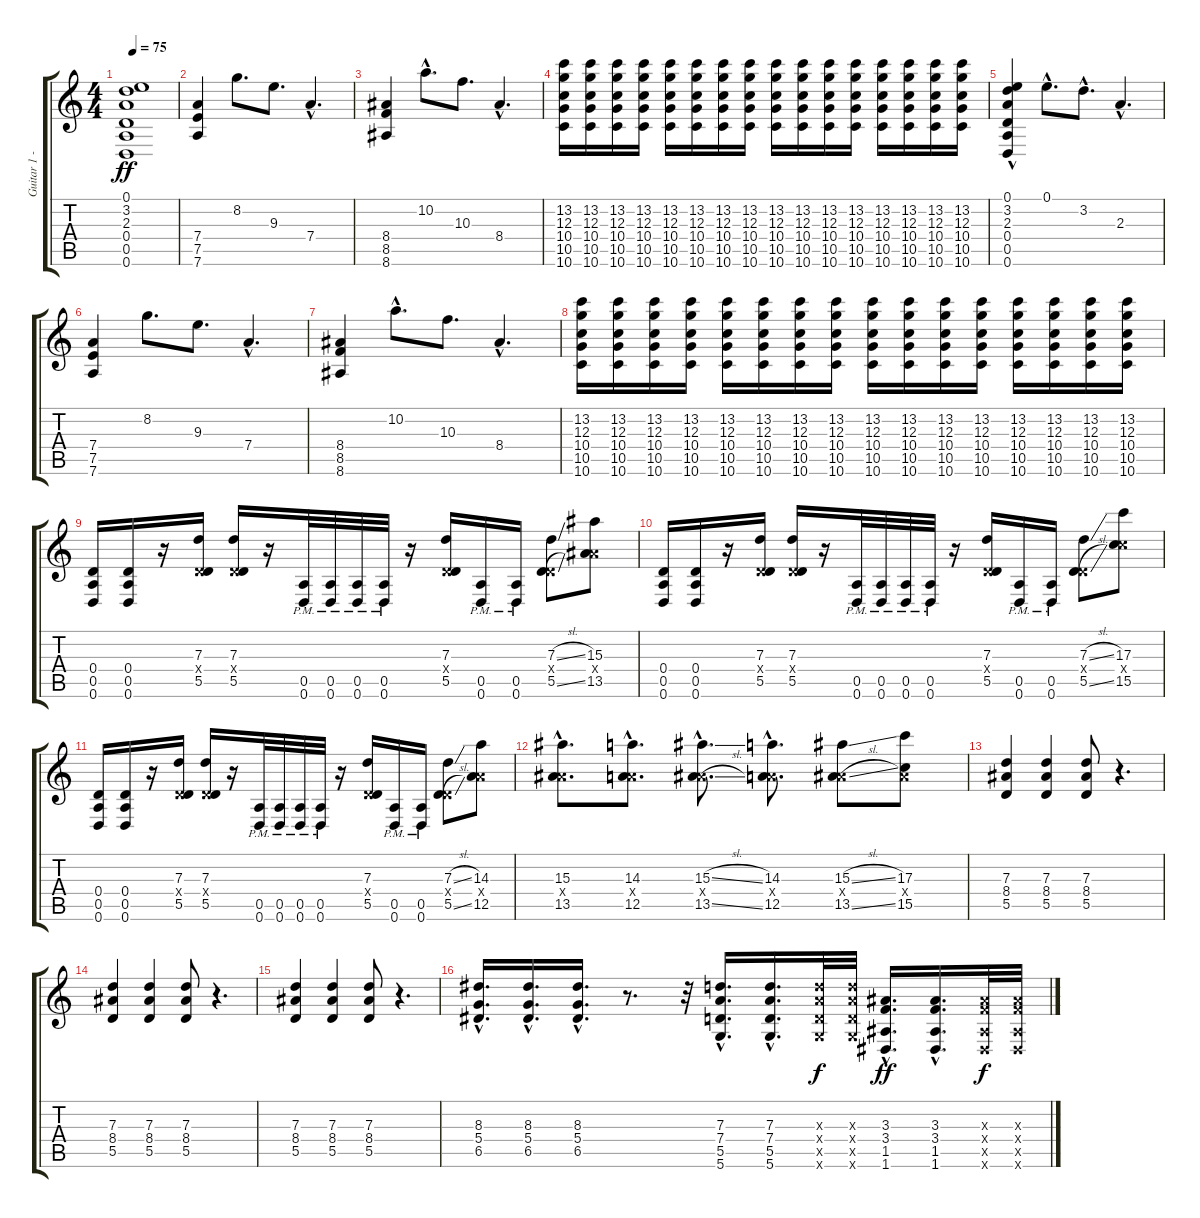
\track ("Guitar 1 - Steve" "Guitar 1 -") {instrument distortionguitar}
\staff {score tabs}
\tuning (E4 B3 G3 D3 A2 D2) {hide}
\ts (4 4)
\tempo 75
\clef g2
\ks c
(0.1 3.2 2.3 0.4 0.5 0.6).1{dy ff} |
(7.4 7.5 7.6).4 8.2.8{d} 9.3.8{d} 7.4{hac}.4{d} |
(8.4 8.5 8.6).4 10.2{hac}.8{d} 10.3.8{d} 8.4{hac}.4{d} |
(13.2 12.3 10.4 10.5 10.6).16 (13.2 12.3 10.4 10.5 10.6).16 (13.2 12.3 10.4 10.5 10.6).16 (13.2 12.3 10.4 10.5 10.6).16 (13.2 12.3 10.4 10.5 10.6).16 (13.2 12.3 10.4 10.5 10.6).16 (13.2 12.3 10.4 10.5 10.6).16 (13.2 12.3 10.4 10.5 10.6).16 (13.2 12.3 10.4 10.5 10.6).16 (13.2 12.3 10.4 10.5 10.6).16 (13.2 12.3 10.4 10.5 10.6).16 (13.2 12.3 10.4 10.5 10.6).16 (13.2 12.3 10.4 10.5 10.6).16 (13.2 12.3 10.4 10.5 10.6).16 (13.2 12.3 10.4 10.5 10.6).16 (13.2 12.3 10.4 10.5 10.6).16 |
(0.1 3.2{hac} 2.3 0.4 0.5 0.6).4 0.1{hac}.8{d} 3.2{hac}.8{d} 2.3{hac}.4{d} |
(7.4 7.5 7.6).4 8.2.8{d} 9.3.8{d} 7.4{hac}.4{d} |
(8.4 8.5 8.6).4 10.2{hac}.8{d} 10.3.8{d} 8.4{hac}.4{d} |
(13.2 12.3 10.4 10.5 10.6).16 (13.2 12.3 10.4 10.5 10.6).16 (13.2 12.3 10.4 10.5 10.6).16 (13.2 12.3 10.4 10.5 10.6).16 (13.2 12.3 10.4 10.5 10.6).16 (13.2 12.3 10.4 10.5 10.6).16 (13.2 12.3 10.4 10.5 10.6).16 (13.2 12.3 10.4 10.5 10.6).16 (13.2 12.3 10.4 10.5 10.6).16 (13.2 12.3 10.4 10.5 10.6).16 (13.2 12.3 10.4 10.5 10.6).16 (13.2 12.3 10.4 10.5 10.6).16 (13.2 12.3 10.4 10.5 10.6).16 (13.2 12.3 10.4 10.5 10.6).16 (13.2 12.3 10.4 10.5 10.6).16 (13.2 12.3 10.4 10.5 10.6).16 |
(0.4 0.5 0.6).16 (0.4 0.5 0.6).16 r.16 (7.3 0.4{x} 5.5).16 (7.3 0.4{x} 5.5).16 r.16 (0.5 0.6{pm}).32 (0.5 0.6{pm}).32 (0.5 0.6{pm}).32 (0.5 0.6{pm}).32 r.16 (7.3 0.4{x} 5.5).16 (0.5 0.6{pm}).16 (0.5 0.6{pm}).16 (7.3{sl} 0.4{x} 5.5{sl}).8 (15.3 8.4{x} 13.5).8 |
(0.4 0.5 0.6).16 (0.4 0.5 0.6).16 r.16 (7.3 0.4{x} 5.5).16 (7.3 0.4{x} 5.5).16 r.16 (0.5 0.6{pm}).32 (0.5 0.6{pm}).32 (0.5 0.6{pm}).32 (0.5 0.6{pm}).32 r.16 (7.3 0.4{x} 5.5).16 (0.5 0.6{pm}).16 (0.5 0.6{pm}).16 (7.3{sl} 0.4{x} 5.5{sl}).8 (17.3 10.4{x} 15.5).8 |
(0.4 0.5 0.6).16 (0.4 0.5 0.6).16 r.16 (7.3 0.4{x} 5.5).16 (7.3 0.4{x} 5.5).16 r.16 (0.5 0.6{pm}).32 (0.5 0.6{pm}).32 (0.5 0.6{pm}).32 (0.5 0.6{pm}).32 r.16 (7.3 0.4{x} 5.5).16 (0.5 0.6{pm}).16 (0.5 0.6{pm}).16 (7.3{sl} 0.4{x} 5.5{sl}).8 (14.3 7.4{x} 12.5).8 |
(15.3{hac} 8.4{hac x} 13.5{hac}).8{d} (14.3{hac} 7.4{hac x} 12.5{hac}).8{d} (15.3{sl hac} 8.4{hac x} 13.5{sl hac}).8{d} (14.3{hac} 7.4{hac x} 12.5{hac}).8{d} (15.3{sl} 8.4{x} 13.5{sl}).8 (17.3 8.4{x} 15.5).8 |
(7.3 8.4 5.5).4 (7.3 8.4 5.5).4 (7.3 8.4 5.5).8 r.4{d} |
(7.3 8.4 5.5).4 (7.3 8.4 5.5).4 (7.3 8.4 5.5).8 r.4{d} |
(7.3 8.4 5.5).4 (7.3 8.4 5.5).4 (7.3 8.4 5.5).8 r.4{d} |
(8.3{hac} 5.4{hac} 6.5{hac}).16{d} (8.3{hac} 5.4{hac} 6.5{hac}).16{d} (8.3{hac} 5.4{hac} 6.5{hac}).16{d} r.8{d} r.32 (7.3{hac} 7.4{hac} 5.5{hac} 5.6{hac}).16{d} (7.3{hac} 7.4{hac} 5.5{hac} 5.6{hac}).16{d} (7.3{x} 7.4{x} 5.5{x} 5.6{x}).32{dy f} (7.3{x} 7.4{x} 5.5{x} 5.6{x}).32 (3.3{hac} 3.4{hac} 1.5{hac} 1.6{hac}).16{d dy ff} (3.3{hac} 3.4{hac} 1.5{hac} 1.6{hac}).16{d} (3.3{x} 3.4{x} 1.5{x} 1.6{x}).32{dy f} (3.3{x} 3.4{x} 1.5{x} 1.6{x}).32
